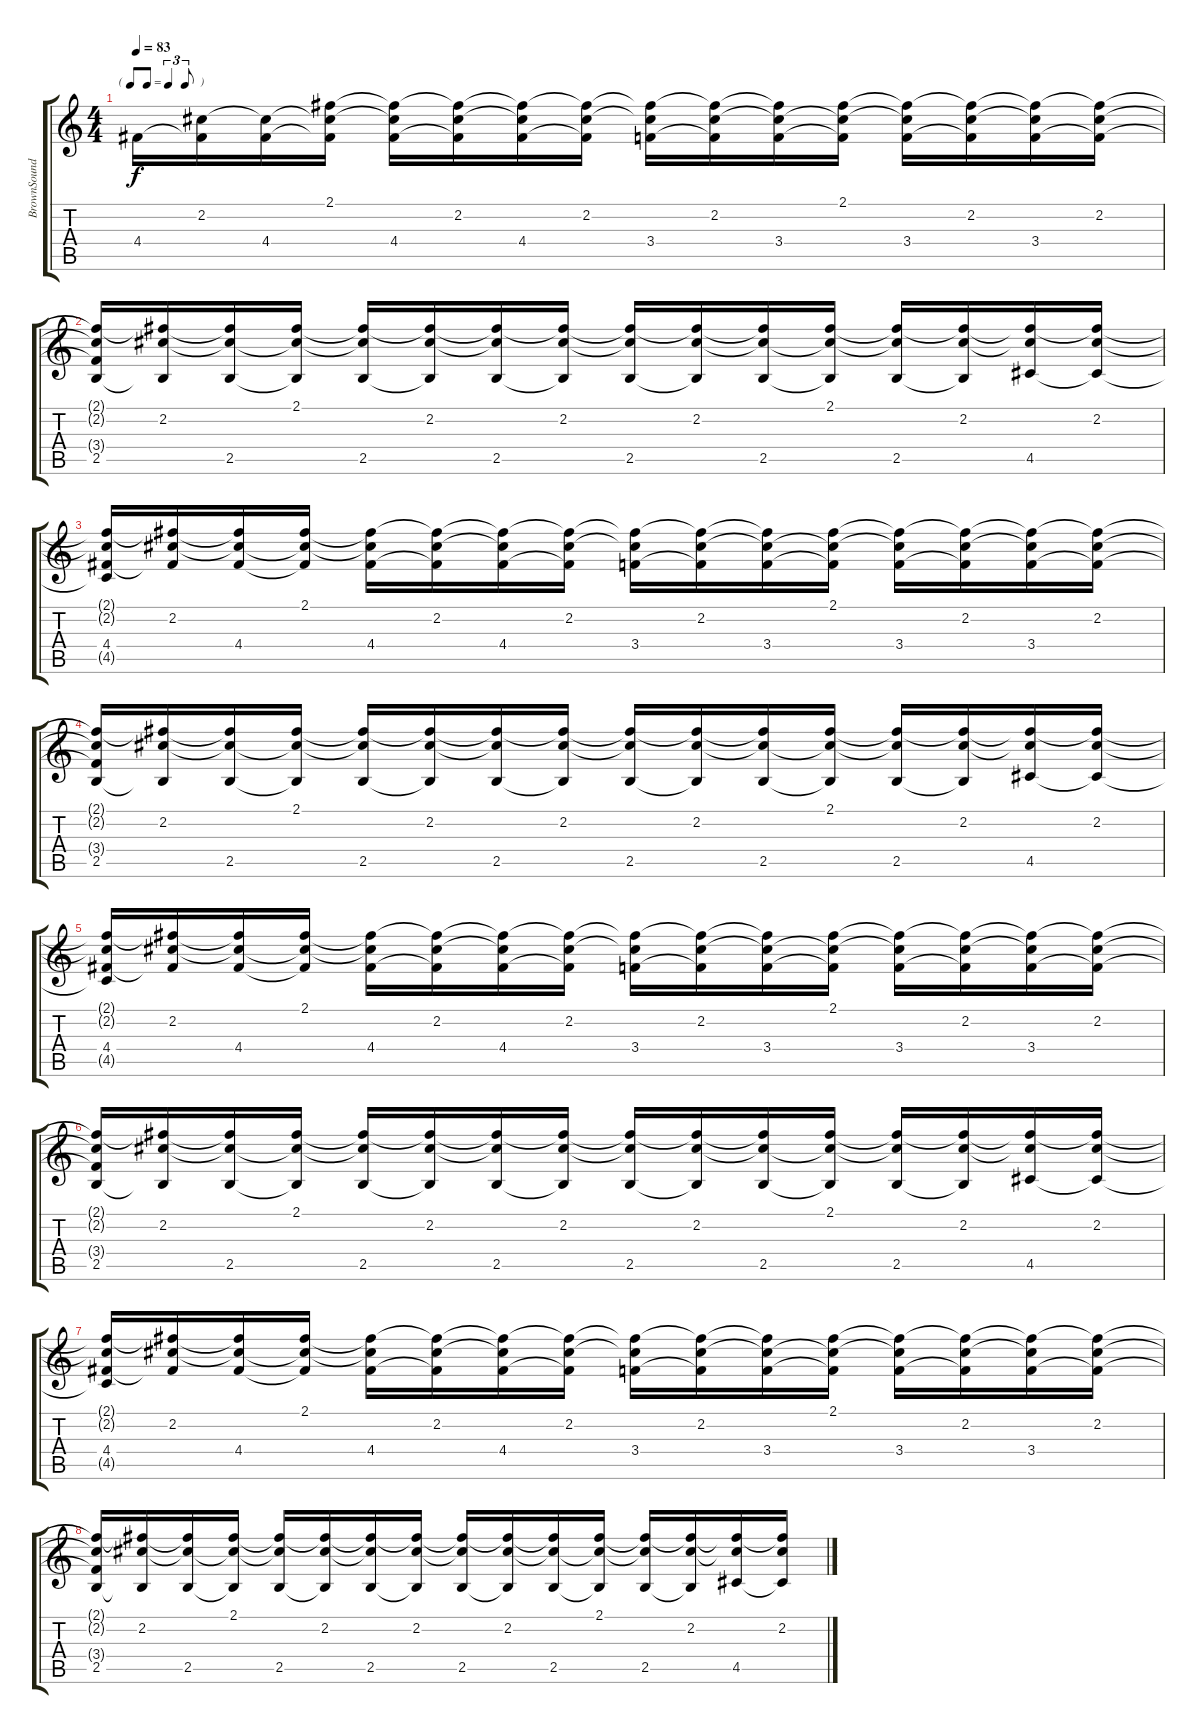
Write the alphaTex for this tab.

\track ("BrownSound" "BrownSound") {instrument distortionguitar}
\staff {score tabs}
\tuning (E4 B3 G3 D3 A2 E2) {hide}
\ts (4 4)
\tf triplet8th
\tempo 83
\clef g2
\ks c
4.4.16{dy f instrument electricguitarclean} (2.2 4.4{t}).16 (2.2{t} 4.4).16 (2.1 2.2{t} 4.4{t}).16 (2.1{t} 2.2{t} 4.4).16 (2.1{t} 2.2 4.4{t}).16 (2.1{t} 2.2{t} 4.4).16 (2.1{t} 2.2 4.4{t}).16 (2.1{t} 2.2{t} 3.4).16 (2.1{t} 2.2 3.4{t}).16 (2.1{t} 2.2{t} 3.4).16 (2.1 2.2{t} 3.4{t}).16 (2.1{t} 2.2{t} 3.4).16 (2.1{t} 2.2 3.4{t}).16 (2.1{t} 2.2{t} 3.4).16 (2.1{t} 2.2 3.4{t}).16 |
(2.1{t} 2.2{t} 3.4{t} 2.5).16 (2.1{t} 2.2 2.5{t}).16 (2.1{t} 2.2{t} 2.5).16 (2.1 2.2{t} 2.5{t}).16 (2.1{t} 2.2{t} 2.5).16 (2.1{t} 2.2 2.5{t}).16 (2.1{t} 2.2{t} 2.5).16 (2.1{t} 2.2 2.5{t}).16 (2.1{t} 2.2{t} 2.5).16 (2.1{t} 2.2 2.5{t}).16 (2.1{t} 2.2{t} 2.5).16 (2.1 2.2{t} 2.5{t}).16 (2.1{t} 2.2{t} 2.5).16 (2.1{t} 2.2 2.5{t}).16 (2.1{t} 2.2{t} 4.5).16 (2.1{t} 2.2 4.5{t}).16 |
(2.1{t} 2.2{t} 4.4 4.5{t}).16 (2.1{t} 2.2 4.4{t}).16 (2.1{t} 2.2{t} 4.4).16 (2.1 2.2{t} 4.4{t}).16 (2.1{t} 2.2{t} 4.4).16 (2.1{t} 2.2 4.4{t}).16 (2.1{t} 2.2{t} 4.4).16 (2.1{t} 2.2 4.4{t}).16 (2.1{t} 2.2{t} 3.4).16 (2.1{t} 2.2 3.4{t}).16 (2.1{t} 2.2{t} 3.4).16 (2.1 2.2{t} 3.4{t}).16 (2.1{t} 2.2{t} 3.4).16 (2.1{t} 2.2 3.4{t}).16 (2.1{t} 2.2{t} 3.4).16 (2.1{t} 2.2 3.4{t}).16 |
(2.1{t} 2.2{t} 3.4{t} 2.5).16 (2.1{t} 2.2 2.5{t}).16 (2.1{t} 2.2{t} 2.5).16 (2.1 2.2{t} 2.5{t}).16 (2.1{t} 2.2{t} 2.5).16 (2.1{t} 2.2 2.5{t}).16 (2.1{t} 2.2{t} 2.5).16 (2.1{t} 2.2 2.5{t}).16 (2.1{t} 2.2{t} 2.5).16 (2.1{t} 2.2 2.5{t}).16 (2.1{t} 2.2{t} 2.5).16 (2.1 2.2{t} 2.5{t}).16 (2.1{t} 2.2{t} 2.5).16 (2.1{t} 2.2 2.5{t}).16 (2.1{t} 2.2{t} 4.5).16 (2.1{t} 2.2 4.5{t}).16 |
(2.1{t} 2.2{t} 4.4 4.5{t}).16 (2.1{t} 2.2 4.4{t}).16 (2.1{t} 2.2{t} 4.4).16 (2.1 2.2{t} 4.4{t}).16 (2.1{t} 2.2{t} 4.4).16 (2.1{t} 2.2 4.4{t}).16 (2.1{t} 2.2{t} 4.4).16 (2.1{t} 2.2 4.4{t}).16 (2.1{t} 2.2{t} 3.4).16 (2.1{t} 2.2 3.4{t}).16 (2.1{t} 2.2{t} 3.4).16 (2.1 2.2{t} 3.4{t}).16 (2.1{t} 2.2{t} 3.4).16 (2.1{t} 2.2 3.4{t}).16 (2.1{t} 2.2{t} 3.4).16 (2.1{t} 2.2 3.4{t}).16 |
(2.1{t} 2.2{t} 3.4{t} 2.5).16 (2.1{t} 2.2 2.5{t}).16 (2.1{t} 2.2{t} 2.5).16 (2.1 2.2{t} 2.5{t}).16 (2.1{t} 2.2{t} 2.5).16 (2.1{t} 2.2 2.5{t}).16 (2.1{t} 2.2{t} 2.5).16 (2.1{t} 2.2 2.5{t}).16 (2.1{t} 2.2{t} 2.5).16 (2.1{t} 2.2 2.5{t}).16 (2.1{t} 2.2{t} 2.5).16 (2.1 2.2{t} 2.5{t}).16 (2.1{t} 2.2{t} 2.5).16 (2.1{t} 2.2 2.5{t}).16 (2.1{t} 2.2{t} 4.5).16 (2.1{t} 2.2 4.5{t}).16 |
(2.1{t} 2.2{t} 4.4 4.5{t}).16 (2.1{t} 2.2 4.4{t}).16 (2.1{t} 2.2{t} 4.4).16 (2.1 2.2{t} 4.4{t}).16 (2.1{t} 2.2{t} 4.4).16 (2.1{t} 2.2 4.4{t}).16 (2.1{t} 2.2{t} 4.4).16 (2.1{t} 2.2 4.4{t}).16 (2.1{t} 2.2{t} 3.4).16 (2.1{t} 2.2 3.4{t}).16 (2.1{t} 2.2{t} 3.4).16 (2.1 2.2{t} 3.4{t}).16 (2.1{t} 2.2{t} 3.4).16 (2.1{t} 2.2 3.4{t}).16 (2.1{t} 2.2{t} 3.4).16 (2.1{t} 2.2 3.4{t}).16 |
(2.1{t} 2.2{t} 3.4{t} 2.5).16 (2.1{t} 2.2 2.5{t}).16 (2.1{t} 2.2{t} 2.5).16 (2.1 2.2{t} 2.5{t}).16 (2.1{t} 2.2{t} 2.5).16 (2.1{t} 2.2 2.5{t}).16 (2.1{t} 2.2{t} 2.5).16 (2.1{t} 2.2 2.5{t}).16 (2.1{t} 2.2{t} 2.5).16 (2.1{t} 2.2 2.5{t}).16 (2.1{t} 2.2{t} 2.5).16 (2.1 2.2{t} 2.5{t}).16 (2.1{t} 2.2{t} 2.5).16 (2.1{t} 2.2 2.5{t}).16 (2.1{t} 2.2{t} 4.5).16 (2.1{t} 2.2 4.5{t}).16
